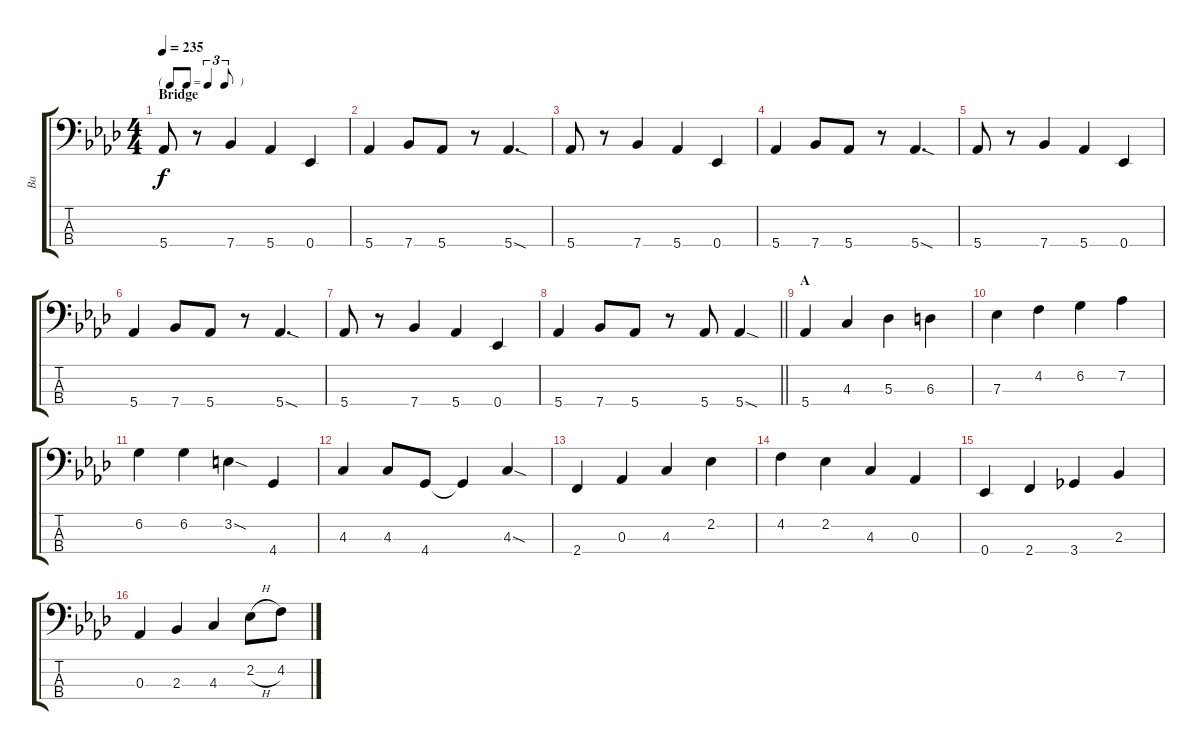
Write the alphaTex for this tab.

\track ("Ba" "Ba") {instrument electricbassfinger}
\staff {score tabs}
\tuning (Gb2 Db2 Ab1 Eb1) {hide}
\ts (4 4)
\tf triplet8th
\section ("" "Bridge")
\tempo 235
\clef f4
\ks ab
5.4.8{dy f} r.8 7.4.4 5.4.4 0.4.4 |
5.4.4 7.4.8 5.4.8 r.8 5.4{sod}.4{d} |
5.4.8 r.8 7.4.4 5.4.4 0.4.4 |
5.4.4 7.4.8 5.4.8 r.8 5.4{sod}.4{d} |
5.4.8 r.8 7.4.4 5.4.4 0.4.4 |
5.4.4 7.4.8 5.4.8 r.8 5.4{sod}.4{d} |
5.4.8 r.8 7.4.4 5.4.4 0.4.4 |
\barLineRight lightlight
5.4.4 7.4.8 5.4.8 r.8 5.4.8 5.4{sod}.4 |
\section ("" "A")
5.4.4 4.3.4 5.3.4 6.3.4 |
7.3.4 4.2.4 6.2.4 7.2.4 |
6.2.4 6.2.4 3.2{sod}.4 4.4.4 |
4.3.4 4.3.8 4.4.8 4.4{t}.4 4.3{sod}.4 |
2.4.4 0.3.4 4.3.4 2.2.4 |
4.2.4 2.2.4 4.3.4 0.3.4 |
0.4.4 2.4.4 3.4.4 2.3.4 |
0.3.4 2.3.4 4.3.4 2.2{h}.8 4.2.8
